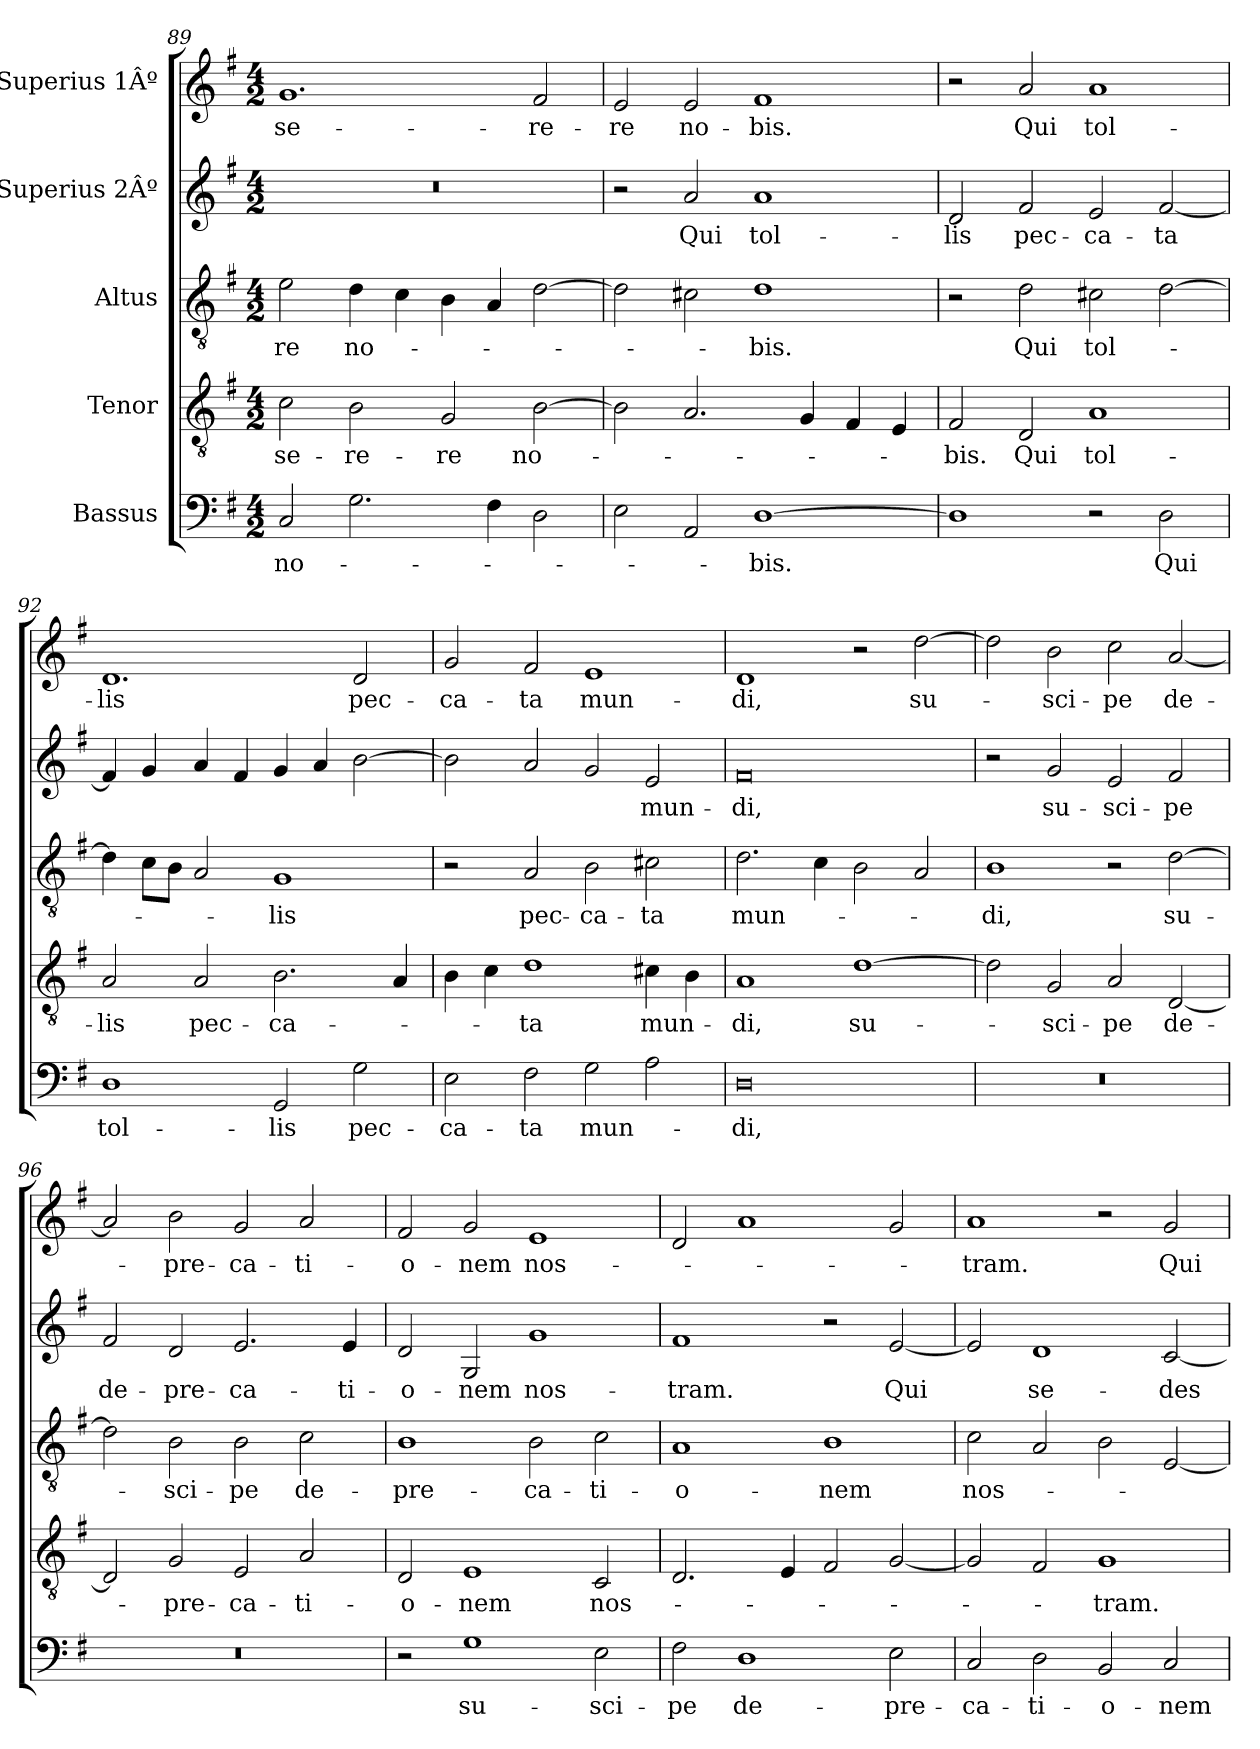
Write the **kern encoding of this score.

**kern	**text	**kern	**text	**kern	**text	**kern	**text	**kern	**text
*part5	*part5	*part4	*part4	*part3	*part3	*part2	*part2	*part1	*part1
*staff5	*staff5	*staff4	*staff4	*staff3	*staff3	*staff2	*staff2	*staff1	*staff1
*I"Bassus	*	*I"Tenor	*	*I"Altus	*	*I"Superius 2Âº	*	*I"Superius 1Âº	*
*clefF4	*	*clefGv2	*	*clefGv2	*	*clefG2	*	*clefG2	*
*k[f#]	*	*k[f#]	*	*k[f#]	*	*k[f#]	*	*k[f#]	*
*M4/2	*	*M4/2	*	*M4/2	*	*M4/2	*	*M4/2	*
=89	=89	=89	=89	=89	=89	=89	=89	=89	=89
2C/	no-	2c\	-se-	2e\	-re	0r	.	1.g/	-se-
2.G\	.	2B\	-re-	4d\	no-	.	.	.	.
.	.	.	.	4c\	.	.	.	.	.
.	.	2G/	-re	4B\	.	.	.	.	.
4F#\	.	.	.	4A/	.	.	.	.	.
2D\	.	[2B\	no-	[2d\	.	.	.	2f#/	-re-
=90	=90	=90	=90	=90	=90	=90	=90	=90	=90
2E\	.	2B\]	.	2d\]	.	2r	.	2e/	-re
2AA/	.	2.A/	.	2c#X\	.	2a/	Qui	2e/	no-
[1D\	-bis.	.	.	1d\	-bis.	1a/	tol-	1f#/	-bis.
.	.	4G/	.	.	.	.	.	.	.
.	.	4F#/	.	.	.	.	.	.	.
.	.	4E/	.	.	.	.	.	.	.
=91	=91	=91	=91	=91	=91	=91	=91	=91	=91
1D\]	.	2F#/	-bis.	2r	.	2d/	-lis	2r	.
.	.	2D/	Qui	2d\	Qui	2f#/	pec-	2a/	Qui
2r	.	1A/	tol-	2c#X\	tol-	2e/	-ca-	1a/	tol-
2D\	Qui	.	.	[2d\	.	[2f#/	-ta	.	.
=92	=92	=92	=92	=92	=92	=92	=92	=92	=92
1D\	tol-	2A/	-lis	4d\]	.	4f#/]	.	1.d/	-lis
.	.	.	.	8c\L	.	4g/	.	.	.
.	.	.	.	8B\J	.	.	.	.	.
.	.	2A/	pec-	2A/	.	4a/	.	.	.
.	.	.	.	.	.	4f#/	.	.	.
2GG/	-lis	2.B\	-ca-	1G/	-lis	4g/	.	.	.
.	.	.	.	.	.	4a/	.	.	.
2G\	pec-	.	.	.	.	[2b\	.	2d/	pec-
.	.	4A/	.	.	.	.	.	.	.
=93	=93	=93	=93	=93	=93	=93	=93	=93	=93
2E\	-ca-	4B\	.	2r	.	2b\]	.	2g/	-ca-
.	.	4c\	.	.	.	.	.	.	.
2F#\	-ta	1d\	-ta	2A/	pec-	2a/	.	2f#/	-ta
2G\	mun-	.	.	2B\	-ca-	2g/	.	1e/	mun-
2A\	.	4c#X\	mun-	2c#X\	-ta	2e/	mun-	.	.
.	.	4B\	.	.	.	.	.	.	.
=94	=94	=94	=94	=94	=94	=94	=94	=94	=94
0D\	-di,	1A/	-di,	2.d\	mun-	0f#/	-di,	1d/	-di,
.	.	.	.	4c\	.	.	.	.	.
.	.	[1d\	su-	2B\	.	.	.	2r	.
.	.	.	.	2A/	.	.	.	[2dd\	su-
=95	=95	=95	=95	=95	=95	=95	=95	=95	=95
0r	.	2d\]	.	1B\	-di,	2r	.	2dd\]	.
.	.	2G/	-sci-	.	.	2g/	su-	2b\	-sci-
.	.	2A/	-pe	2r	.	2e/	-sci-	2cc\	-pe
.	.	[2D/	de-	[2d\	su-	2f#/	-pe	[2a/	de-
=96	=96	=96	=96	=96	=96	=96	=96	=96	=96
0r	.	2D/]	.	2d\]	.	2f#/	de-	2a/]	.
.	.	2G/	-pre-	2B\	-sci-	2d/	-pre-	2b\	-pre-
.	.	2E/	-ca-	2B\	-pe	2.e/	-ca-	2g/	-ca-
.	.	2A/	-ti-	2c\	de-	.	.	2a/	-ti-
.	.	.	.	.	.	4e/	-ti-	.	.
=97	=97	=97	=97	=97	=97	=97	=97	=97	=97
2r	.	2D/	-o-	1B\	-pre-	2d/	-o-	2f#/	-o-
1G\	su-	1E/	-nem	.	.	2G/	-nem	2g/	-nem
.	.	.	.	2B\	-ca-	1g/	nos-	1e/	nos-
2E\	-sci-	2C/	nos-	2c\	-ti-	.	.	.	.
=98	=98	=98	=98	=98	=98	=98	=98	=98	=98
2F#\	-pe	2.D/	.	1A/	-o-	1f#/	-tram.	2d/	.
1D\	de-	.	.	.	.	.	.	1a/	.
.	.	4E/	.	.	.	.	.	.	.
.	.	2F#/	.	1B\	-nem	2r	.	.	.
2E\	-pre-	[2G/	.	.	.	[2e/	Qui	2g/	.
=99	=99	=99	=99	=99	=99	=99	=99	=99	=99
2C/	-ca-	2G/]	.	2c\	nos-	2e/]	.	1a/	-tram.
2D\	-ti-	2F#/	.	2A/	.	1d/	se-	.	.
2BB/	-o-	1G/	-tram.	2B\	.	.	.	2r	.
2C/	-nem	.	.	[2E/	.	[2c/	-des	2g/	Qui
=	=	=	=	=	=	=	=	=	=
*-	*-	*-	*-	*-	*-	*-	*-	*-	*-
